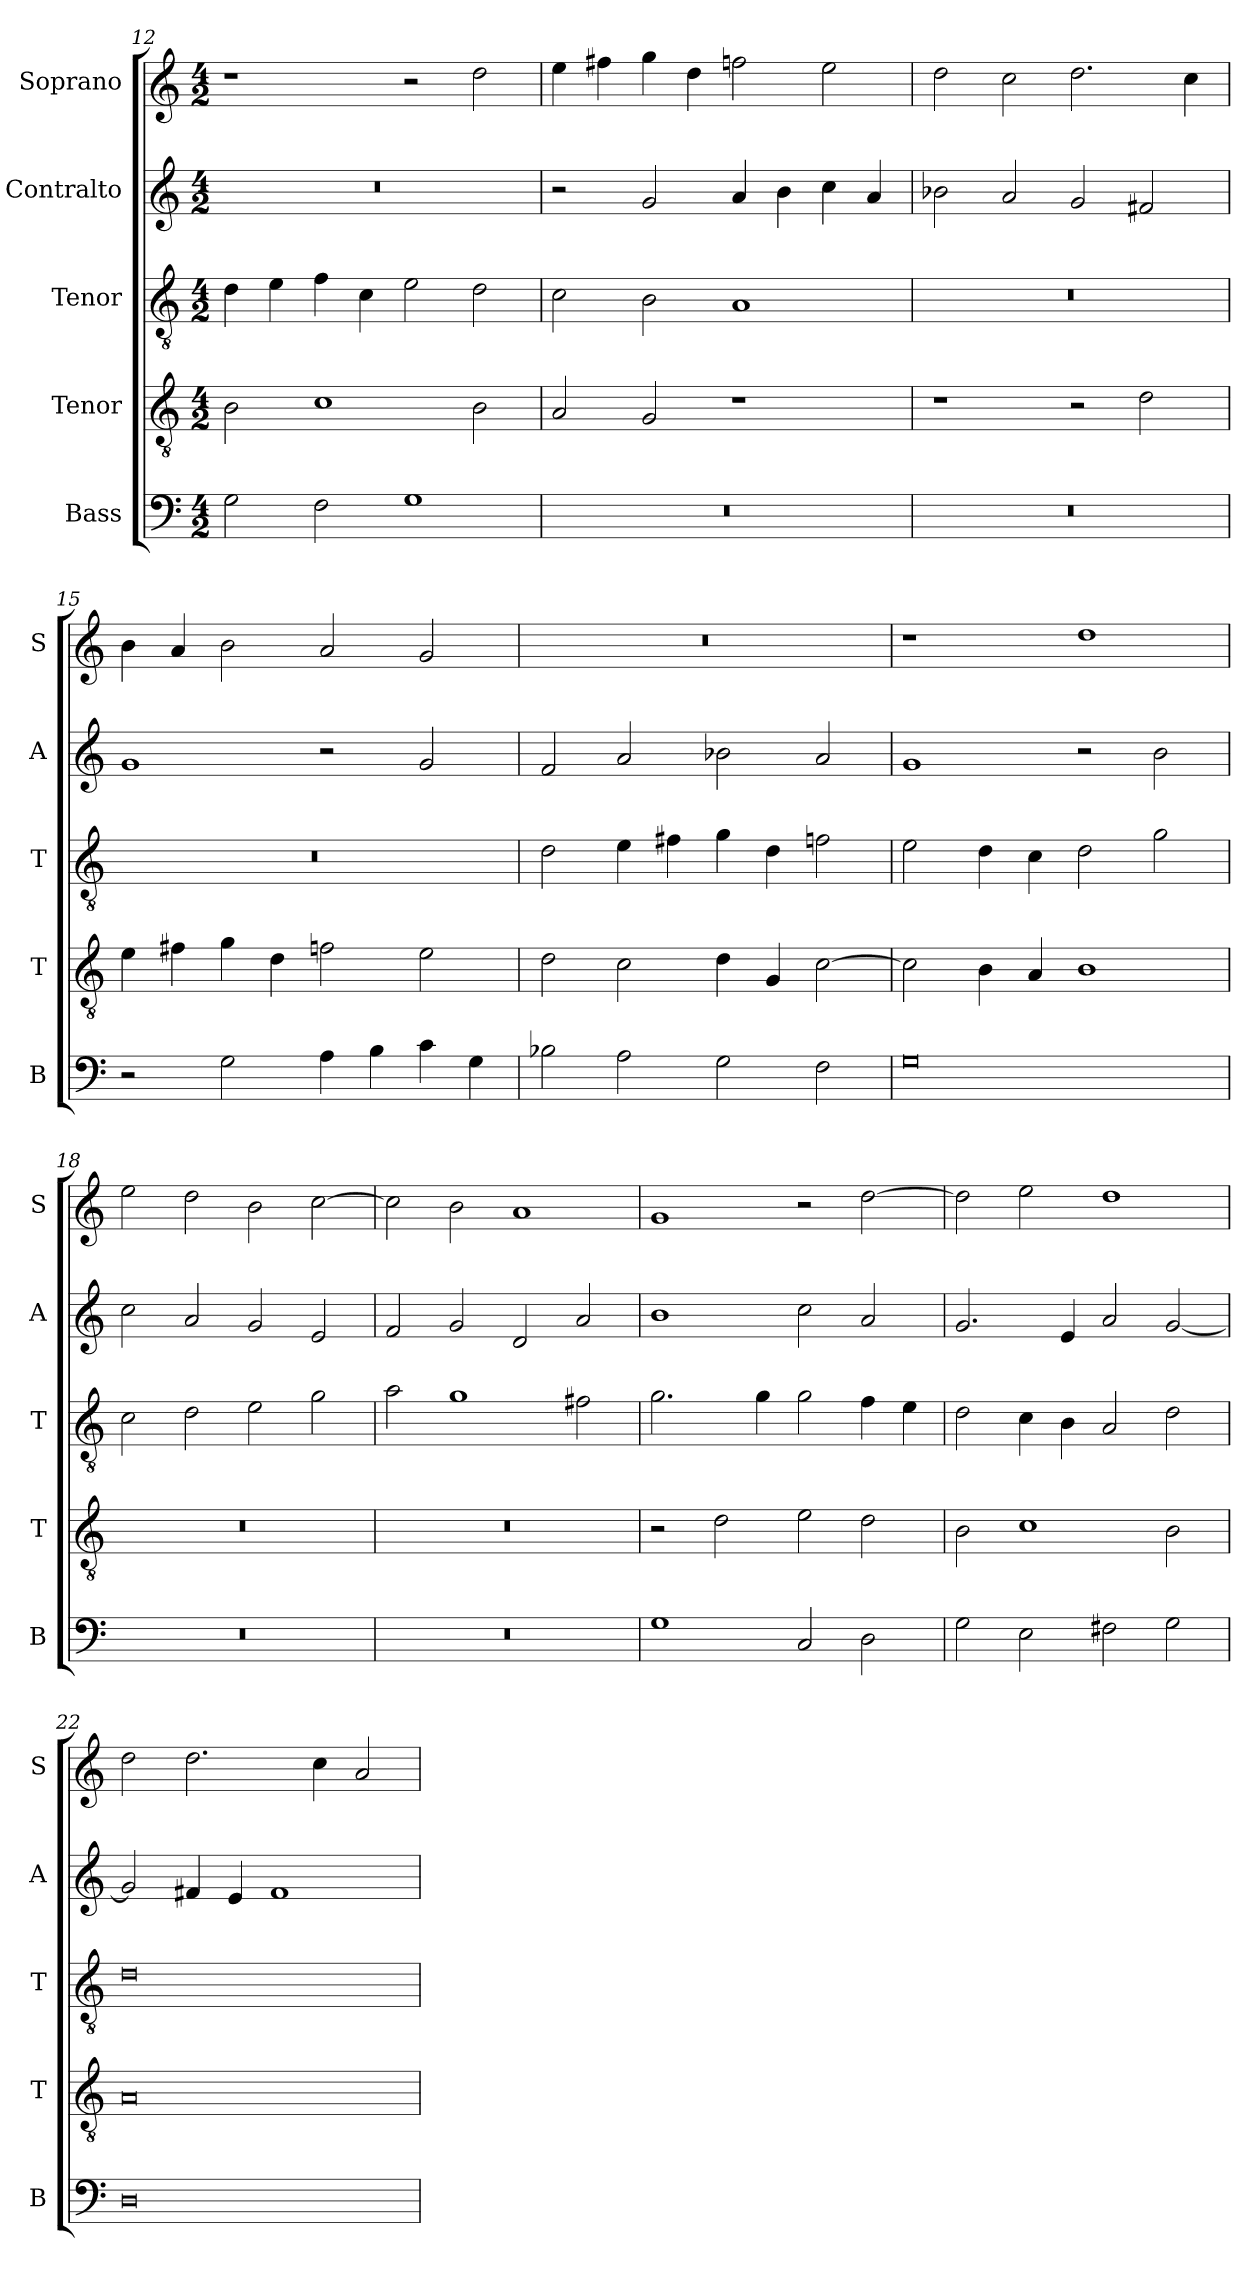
**kern	**kern	**kern	**kern	**kern
*part5	*part4	*part3	*part2	*part1
*staff5	*staff4	*staff3	*staff2	*staff1
*I"Bass	*I"Tenor	*I"Tenor	*I"Contralto	*I"Soprano
*I'B	*I'T	*I'T	*I'A	*I'S
*clefF4	*clefGv2	*clefGv2	*clefG2	*clefG2
*k[]	*k[]	*k[]	*k[]	*k[]
*G:mix	*G:mix	*G:mix	*G:mix	*G:mix
*M4/2	*M4/2	*M4/2	*M4/2	*M4/2
=12	=12	=12	=12	=12
2G	2B	4d	0r	1r
.	.	4e	.	.
2F	1c	4f	.	.
.	.	4c	.	.
1G	.	2e	.	2r
.	2B	2d	.	2dd
=13	=13	=13	=13	=13
0r	2A	2c	2r	4ee
.	.	.	.	4ff#X
.	2G	2B	2g	4gg
.	.	.	.	4dd
.	1r	1A	4a	2ffn
.	.	.	4b	.
.	.	.	4cc	2ee
.	.	.	4a	.
=14	=14	=14	=14	=14
0r	1r	0r	2b-X	2dd
.	.	.	2a	2cc
.	2r	.	2g	2.dd
.	2d	.	2f#X	.
.	.	.	.	4cc
=15	=15	=15	=15	=15
2r	4e	0r	1g	4b
.	4f#X	.	.	4a
2G	4g	.	.	2b
.	4d	.	.	.
4A	2fn	.	2r	2a
4B	.	.	.	.
4c	2e	.	2g	2g
4G	.	.	.	.
=16	=16	=16	=16	=16
2B-X	2d	2d	2f	0r
2A	2c	4e	2a	.
.	.	4f#X	.	.
2G	4d	4g	2b-X	.
.	4G	4d	.	.
2F	[2c	2fn	2a	.
=17	=17	=17	=17	=17
0G	2c]	2e	1g	1r
.	4B	4d	.	.
.	4A	4c	.	.
.	1B	2d	2r	1dd
.	.	2g	2b	.
=18	=18	=18	=18	=18
0r	0r	2c	2cc	2ee
.	.	2d	2a	2dd
.	.	2e	2g	2b
.	.	2g	2e	[2cc
=19	=19	=19	=19	=19
0r	0r	2a	2f	2cc]
.	.	1g	2g	2b
.	.	.	2d	1a
.	.	2f#X	2a	.
=20	=20	=20	=20	=20
1G	2r	2.g	1b	1g
.	2d	.	.	.
.	.	4g	.	.
2C	2e	2g	2cc	2r
2D	2d	4f	2a	[2dd
.	.	4e	.	.
=21	=21	=21	=21	=21
2G	2B	2d	2.g	2dd]
2E	1c	4c	.	2ee
.	.	4B	4e	.
2F#X	.	2A	2a	1dd
2G	2B	2d	[2g	.
=22	=22	=22	=22	=22
0D	0A	0d	2g]	2dd
.	.	.	4f#X	2.dd
.	.	.	4e	.
.	.	.	1f#	.
.	.	.	.	4cc
.	.	.	.	2a
=	=	=	=	=
*-	*-	*-	*-	*-
